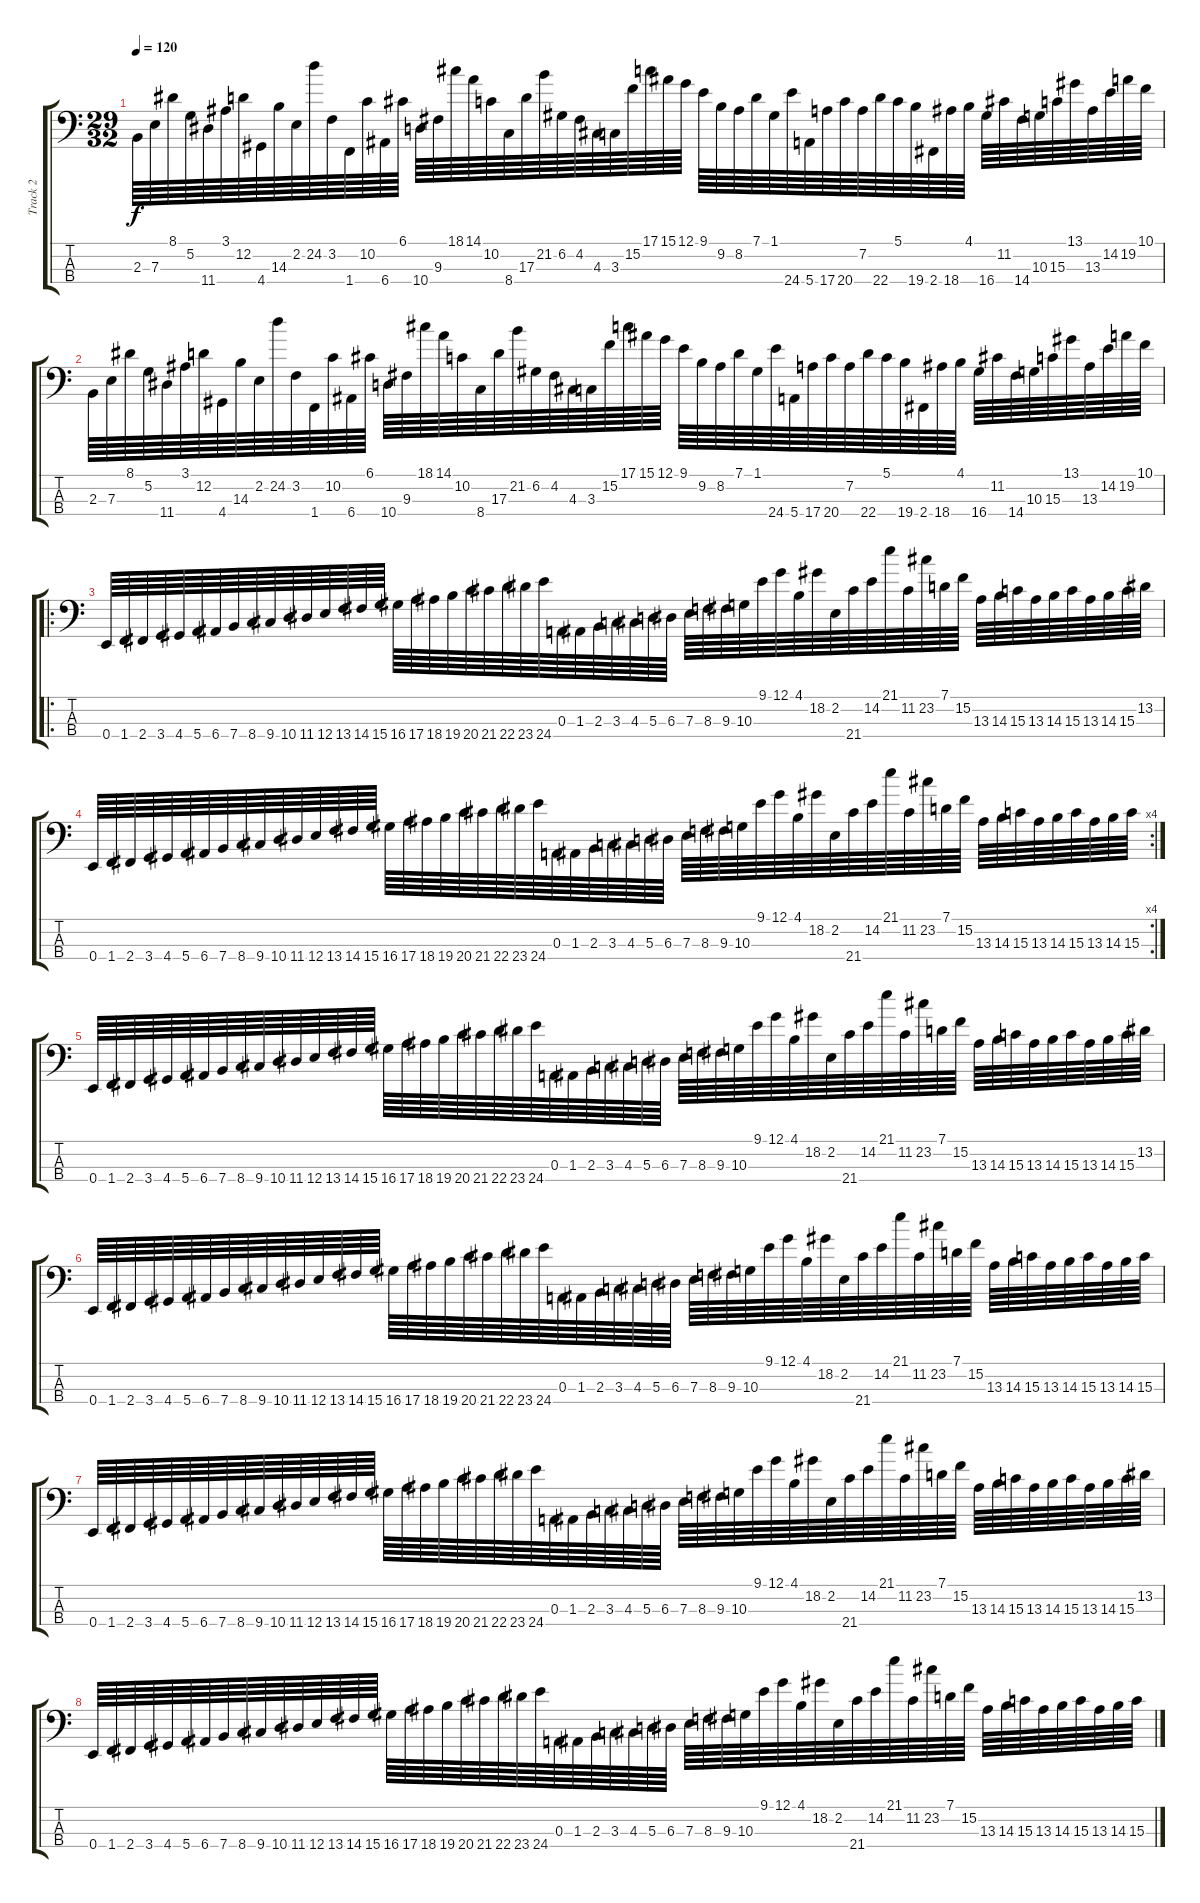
\track ("Track 2" "Track 2") {instrument electricbassfinger}
\staff {score tabs}
\tuning (G2 D2 A1 E1) {hide}
\ts (29 32)
\tempo 120
\clef f4
\ks c
2.3.64{dy f} 7.3.64 8.1.64 5.2.64 11.4.64 3.1.64 12.2.64 4.4.64 14.3.64 2.2.64 24.2.64 3.2.64 1.4.64 10.2.64 6.4.64 6.1.64 10.4.64 9.3.64 18.1.64 14.1.64 10.2.64 8.4.64 17.3.64 21.2.64 6.2.64 4.2.64 4.3.64 3.3.64 15.2.64 17.1.64 15.1.64 12.1.64 9.1.64 9.2.64 8.2.64 7.1.64 1.1.64 24.4.64 5.4.64 17.4.64 20.4.64 7.2.64 22.4.64 5.1.64 19.4.64 2.4.64 18.4.64 4.1.64 16.4.64 11.2.64 14.4.64 10.3.64 15.3.64 13.1.64 13.3.64 14.2.64 19.2.64 10.1.64 |
2.3.64 7.3.64 8.1.64 5.2.64 11.4.64 3.1.64 12.2.64 4.4.64 14.3.64 2.2.64 24.2.64 3.2.64 1.4.64 10.2.64 6.4.64 6.1.64 10.4.64 9.3.64 18.1.64 14.1.64 10.2.64 8.4.64 17.3.64 21.2.64 6.2.64 4.2.64 4.3.64 3.3.64 15.2.64 17.1.64 15.1.64 12.1.64 9.1.64 9.2.64 8.2.64 7.1.64 1.1.64 24.4.64 5.4.64 17.4.64 20.4.64 7.2.64 22.4.64 5.1.64 19.4.64 2.4.64 18.4.64 4.1.64 16.4.64 11.2.64 14.4.64 10.3.64 15.3.64 13.1.64 13.3.64 14.2.64 19.2.64 10.1.64 |
\ro
0.4.64 1.4.64 2.4.64 3.4.64 4.4.64 5.4.64 6.4.64 7.4.64 8.4.64 9.4.64 10.4.64 11.4.64 12.4.64 13.4.64 14.4.64 15.4.64 16.4.64 17.4.64 18.4.64 19.4.64 20.4.64 21.4.64 22.4.64 23.4.64 24.4.64 0.3.64 1.3.64 2.3.64 3.3.64 4.3.64 5.3.64 6.3.64 7.3.64 8.3.64 9.3.64 10.3.64 9.1.64 12.1.64 4.1.64 18.2.64 2.2.64 21.4.64 14.2.64 21.1.64 11.2.64 23.2.64 7.1.64 15.2.64 13.3.64 14.3.64 15.3.64 13.3.64 14.3.64 15.3.64 13.3.64 14.3.64 15.3.64 13.2.64 |
\rc 4
0.4.64 1.4.64 2.4.64 3.4.64 4.4.64 5.4.64 6.4.64 7.4.64 8.4.64 9.4.64 10.4.64 11.4.64 12.4.64 13.4.64 14.4.64 15.4.64 16.4.64 17.4.64 18.4.64 19.4.64 20.4.64 21.4.64 22.4.64 23.4.64 24.4.64 0.3.64 1.3.64 2.3.64 3.3.64 4.3.64 5.3.64 6.3.64 7.3.64 8.3.64 9.3.64 10.3.64 9.1.64 12.1.64 4.1.64 18.2.64 2.2.64 21.4.64 14.2.64 21.1.64 11.2.64 23.2.64 7.1.64 15.2.64 13.3.64 14.3.64 15.3.64 13.3.64 14.3.64 15.3.64 13.3.64 14.3.64 15.3.64 |
0.4.64 1.4.64 2.4.64 3.4.64 4.4.64 5.4.64 6.4.64 7.4.64 8.4.64 9.4.64 10.4.64 11.4.64 12.4.64 13.4.64 14.4.64 15.4.64 16.4.64 17.4.64 18.4.64 19.4.64 20.4.64 21.4.64 22.4.64 23.4.64 24.4.64 0.3.64 1.3.64 2.3.64 3.3.64 4.3.64 5.3.64 6.3.64 7.3.64 8.3.64 9.3.64 10.3.64 9.1.64 12.1.64 4.1.64 18.2.64 2.2.64 21.4.64 14.2.64 21.1.64 11.2.64 23.2.64 7.1.64 15.2.64 13.3.64 14.3.64 15.3.64 13.3.64 14.3.64 15.3.64 13.3.64 14.3.64 15.3.64 13.2.64 |
0.4.64 1.4.64 2.4.64 3.4.64 4.4.64 5.4.64 6.4.64 7.4.64 8.4.64 9.4.64 10.4.64 11.4.64 12.4.64 13.4.64 14.4.64 15.4.64 16.4.64 17.4.64 18.4.64 19.4.64 20.4.64 21.4.64 22.4.64 23.4.64 24.4.64 0.3.64 1.3.64 2.3.64 3.3.64 4.3.64 5.3.64 6.3.64 7.3.64 8.3.64 9.3.64 10.3.64 9.1.64 12.1.64 4.1.64 18.2.64 2.2.64 21.4.64 14.2.64 21.1.64 11.2.64 23.2.64 7.1.64 15.2.64 13.3.64 14.3.64 15.3.64 13.3.64 14.3.64 15.3.64 13.3.64 14.3.64 15.3.64 |
0.4.64 1.4.64 2.4.64 3.4.64 4.4.64 5.4.64 6.4.64 7.4.64 8.4.64 9.4.64 10.4.64 11.4.64 12.4.64 13.4.64 14.4.64 15.4.64 16.4.64 17.4.64 18.4.64 19.4.64 20.4.64 21.4.64 22.4.64 23.4.64 24.4.64 0.3.64 1.3.64 2.3.64 3.3.64 4.3.64 5.3.64 6.3.64 7.3.64 8.3.64 9.3.64 10.3.64 9.1.64 12.1.64 4.1.64 18.2.64 2.2.64 21.4.64 14.2.64 21.1.64 11.2.64 23.2.64 7.1.64 15.2.64 13.3.64 14.3.64 15.3.64 13.3.64 14.3.64 15.3.64 13.3.64 14.3.64 15.3.64 13.2.64 |
0.4.64 1.4.64 2.4.64 3.4.64 4.4.64 5.4.64 6.4.64 7.4.64 8.4.64 9.4.64 10.4.64 11.4.64 12.4.64 13.4.64 14.4.64 15.4.64 16.4.64 17.4.64 18.4.64 19.4.64 20.4.64 21.4.64 22.4.64 23.4.64 24.4.64 0.3.64 1.3.64 2.3.64 3.3.64 4.3.64 5.3.64 6.3.64 7.3.64 8.3.64 9.3.64 10.3.64 9.1.64 12.1.64 4.1.64 18.2.64 2.2.64 21.4.64 14.2.64 21.1.64 11.2.64 23.2.64 7.1.64 15.2.64 13.3.64 14.3.64 15.3.64 13.3.64 14.3.64 15.3.64 13.3.64 14.3.64 15.3.64
